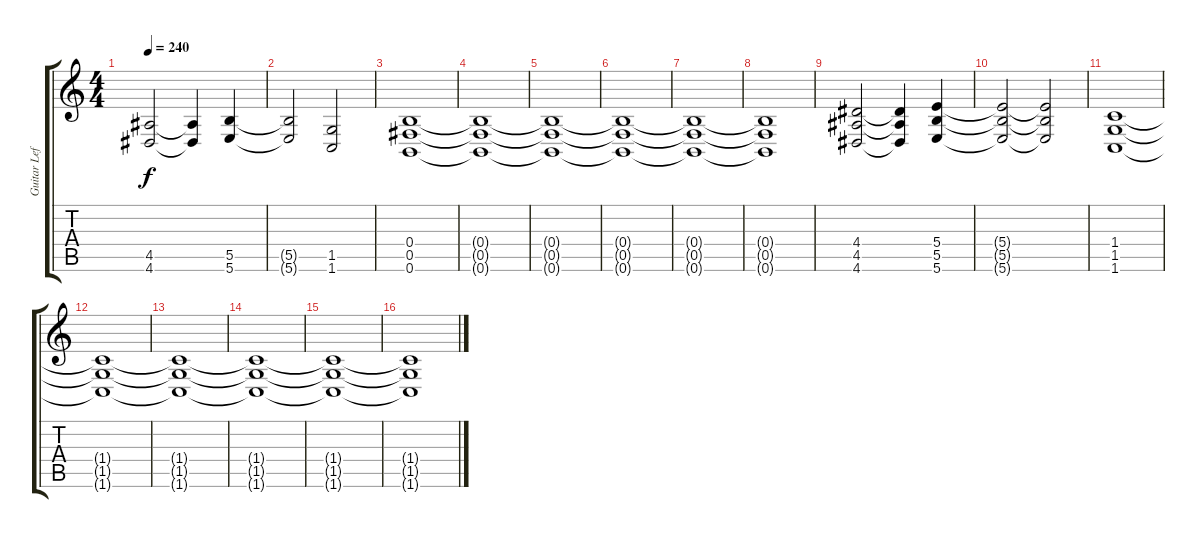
\track ("Guitar Left" "Guitar Lef") {instrument distortionguitar}
\staff {score tabs}
\tuning (Db4 Ab3 E3 B2 Gb2 B1) {hide}
\ts (4 4)
\tempo 240
\clef g2
\ks c
(4.5 4.6).2{dy f} (4.5{t} 4.6{t}).4 (5.5 5.6).4 |
(5.5{t} 5.6{t}).2 (1.5 1.6).2 |
(0.4 0.5 0.6).1 |
(0.4{t} 0.5{t} 0.6{t}).1 |
(0.4{t} 0.5{t} 0.6{t}).1 |
(0.4{t} 0.5{t} 0.6{t}).1 |
(0.4{t} 0.5{t} 0.6{t}).1 |
(0.4{t} 0.5{t} 0.6{t}).1 |
(4.4 4.5 4.6).2 (4.4{t} 4.5{t} 4.6{t}).4 (5.4 5.5 5.6).4 |
(5.4{t} 5.5{t} 5.6{t}).2 (5.4{t} 5.5{t} 5.6{t}).2 |
(1.4 1.5 1.6).1 |
(1.4{t} 1.5{t} 1.6{t}).1 |
(1.4{t} 1.5{t} 1.6{t}).1 |
(1.4{t} 1.5{t} 1.6{t}).1 |
(1.4{t} 1.5{t} 1.6{t}).1 |
(1.4{t} 1.5{t} 1.6{t}).1
